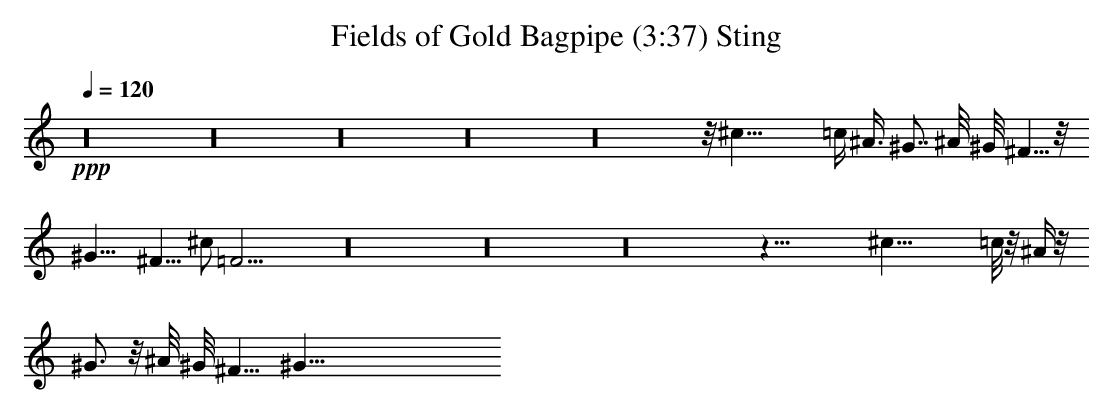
X:1
T: Fields of Gold Bagpipe (3:37) Sting
L: 1/4
Q: 120
K: C
+ppp+ z16 z16 z16 z16 z16 z/8 ^c69/8 =c/4 ^A3/8 ^G7/8 ^A/8 ^G/8 ^F9/8 z/8
^G27/8 ^F5/8 ^c/2 =F37/4 z16 z16 z16 z115/8 ^c69/8 =c/8 z/8 ^A/4 z/8
^G3/4 z/8 ^A/8 ^G/8 ^F9/8 ^G111/8
